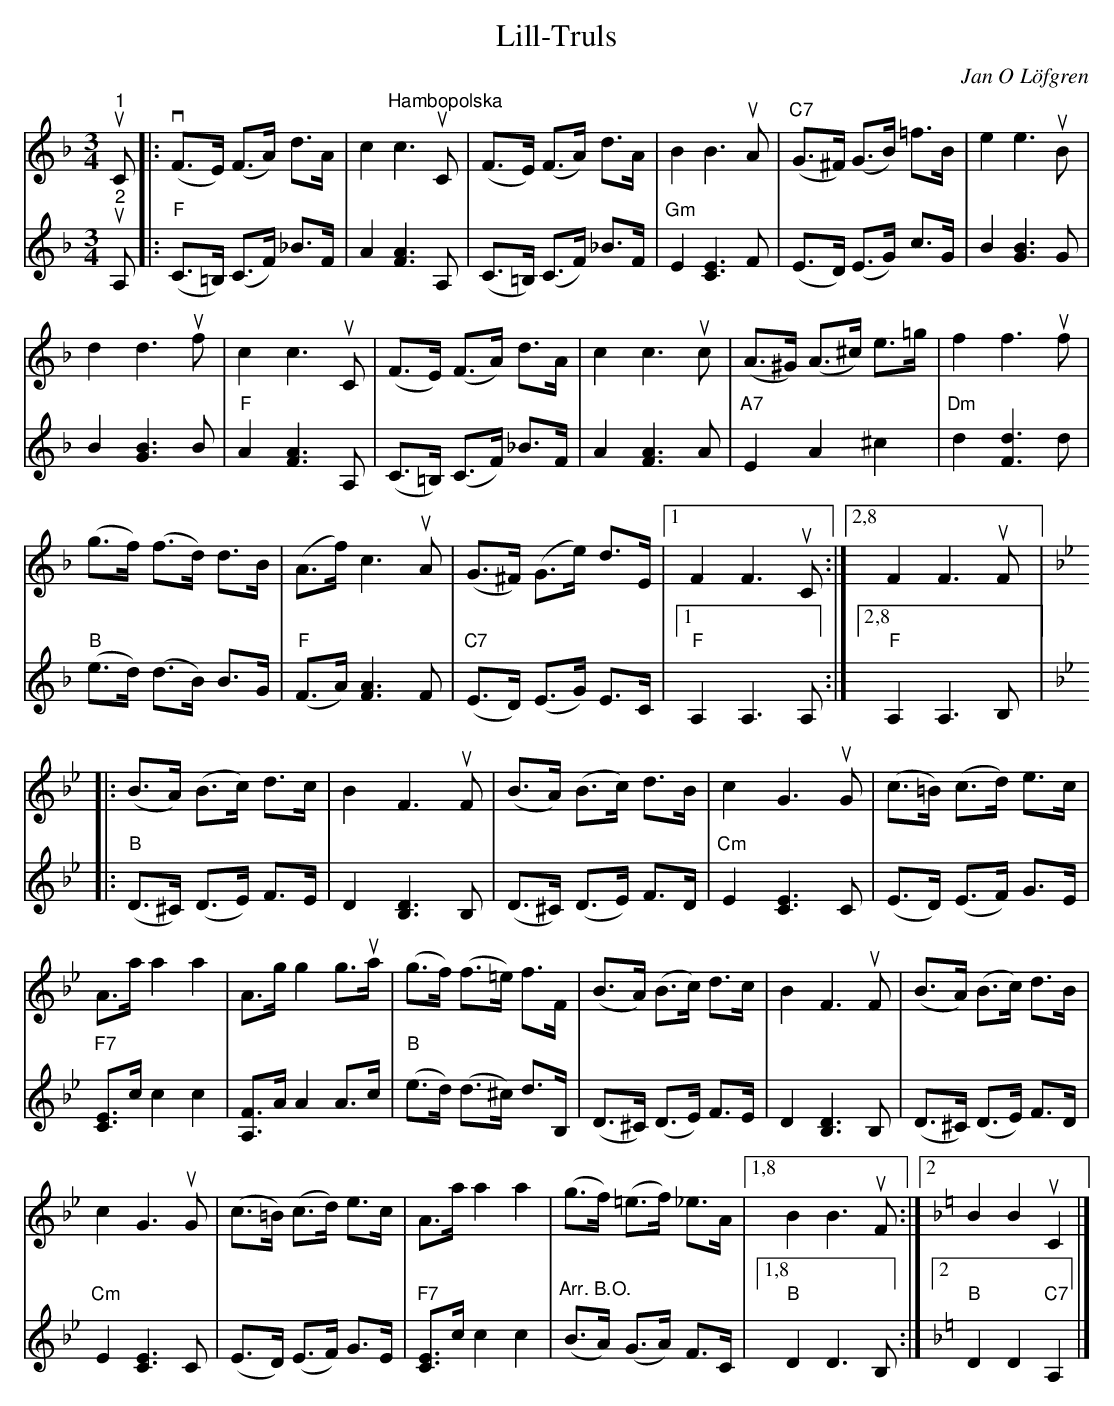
X:1
T:Lill-Truls
C:Jan O Löfgren
L:1/8
M:3/4
K:F
V:1
"^1"u C |:v (F>E) (F>A) d>A | c2"^Hambopolska" c3u C | (F>E) (F>A) d>A | B2 B3u A |"C7" (G>^F) (G>B) =f>B | e2 e3u B |
d2 d3u f | c2 c3u C | (F>E) (F>A) d>A | c2 c3u c | (A>^G) (A>^c) e>=g | f2 f3u f |
(g>f) (f>d) d>B | (A>f) c3u A | (G>^F) (G>e) d>E |1 F2 F3u C :|2,8 F2 F3u F |:
[K:Bb] (B>A) (B>c) d>c | B2 F3u F | (B>A) (B>c) d>B | c2 G3u G | (c>=B) (c>d) e>c |
A>a a2 a2 | A>g g2 g>ua | (g>f) (f>=e) f>F | (B>A) (B>c) d>c | B2 F3u F | (B>A) (B>c) d>B |
c2 G3u G | (c>=B) (c>d) e>c | A>a a2 a2 | (g>f) (=e>f) _e>A |1,8 B2 B3u F :|2[K:F] B2 B2u C2 |]
V:2
"^2"u A, |:"F" (C>=B,) (C>F) _B>F | A2 [FA]3 A, | (C>=B,) (C>F) _B>F |"Gm" E2 [CE]3 F |
(E>D) (E>G) c>G | B2 [GB]3 G | B2 [GB]3 B |"F" A2 [FA]3 A, | (C>=B,) (C>F) _B>F | A2 [FA]3 A |
"A7" E2 A2 ^c2 |"Dm" d2 [Fd]3 d |"B" (e>d) (d>B) B>G |"F" (F>A) [FA]3 F |
"C7" (E>D) (E>G) E>C |1"F" A,2 A,3 A, :|2,8"F" A,2 A,3 B, |:[K:Bb]"B" (D>^C) (D>E) F>E |
D2 [B,D]3 B, | (D>^C) (D>E) F>D |"Cm" E2 [CE]3 C | (E>D) (E>F) G>E |"F7" [CE]>c c2 c2 |
[A,F]>A A2 A>c |"B" (e>d) (d>^c) d>B, | (D>^C) (D>E) F>E | D2 [B,D]3 B, | (D>^C) (D>E) F>D |
"Cm" E2 [CE]3 C | (E>D) (E>F) G>E |"F7" [CE]>c c2 c2 | "^Arr. B.O." (B>A) (G>A) F>C |1,8"B" D2 D3 B, :|2 [K:F]"B" D2 D2"C7" A,2 |]
